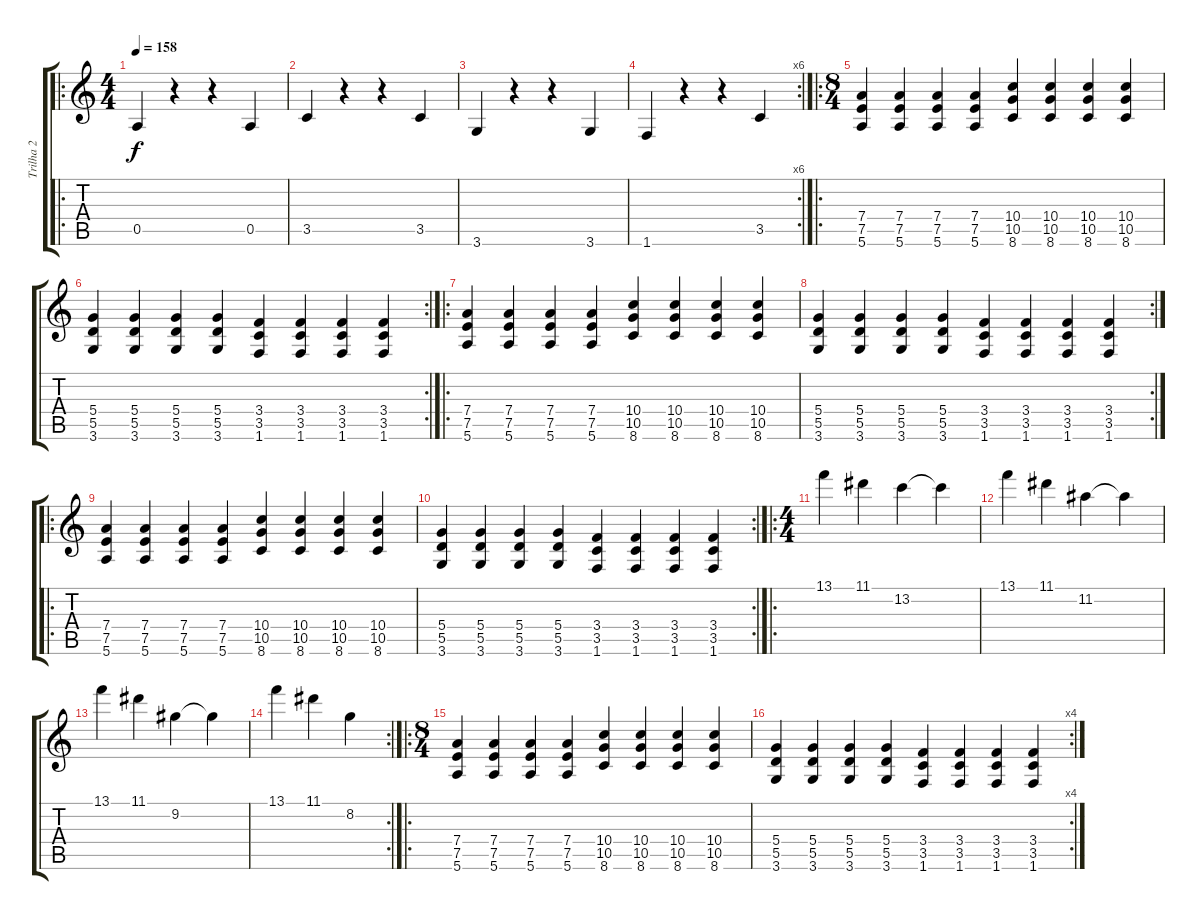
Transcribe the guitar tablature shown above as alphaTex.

\track ("Trilha 2" "Trilha 2") {instrument overdrivenguitar}
\staff {score tabs}
\tuning (E4 B3 G3 D3 A2 E2) {hide}
\ro
\ts (4 4)
\tempo 158
\clef g2
\ks c
0.5.4{dy f instrument overdrivenguitar} r.4 r.4 0.5.4 |
3.5.4 r.4 r.4 3.5.4 |
3.6.4 r.4 r.4 3.6.4 |
\rc 6
1.6.4 r.4 r.4 3.5.4 |
\ro
\ts (8 4)
(7.4 7.5 5.6).4 (7.4 7.5 5.6).4 (7.4 7.5 5.6).4 (7.4 7.5 5.6).4 (10.4 10.5 8.6).4 (10.4 10.5 8.6).4 (10.4 10.5 8.6).4 (10.4 10.5 8.6).4 |
\rc 2
(5.4 5.5 3.6).4 (5.4 5.5 3.6).4 (5.4 5.5 3.6).4 (5.4 5.5 3.6).4 (3.4 3.5 1.6).4 (3.4 3.5 1.6).4 (3.4 3.5 1.6).4 (3.4 3.5 1.6).4 |
\ro
(7.4 7.5 5.6).4 (7.4 7.5 5.6).4 (7.4 7.5 5.6).4 (7.4 7.5 5.6).4 (10.4 10.5 8.6).4 (10.4 10.5 8.6).4 (10.4 10.5 8.6).4 (10.4 10.5 8.6).4 |
\rc 2
(5.4 5.5 3.6).4 (5.4 5.5 3.6).4 (5.4 5.5 3.6).4 (5.4 5.5 3.6).4 (3.4 3.5 1.6).4 (3.4 3.5 1.6).4 (3.4 3.5 1.6).4 (3.4 3.5 1.6).4 |
\ro
(7.4 7.5 5.6).4 (7.4 7.5 5.6).4 (7.4 7.5 5.6).4 (7.4 7.5 5.6).4 (10.4 10.5 8.6).4 (10.4 10.5 8.6).4 (10.4 10.5 8.6).4 (10.4 10.5 8.6).4 |
\rc 2
(5.4 5.5 3.6).4 (5.4 5.5 3.6).4 (5.4 5.5 3.6).4 (5.4 5.5 3.6).4 (3.4 3.5 1.6).4 (3.4 3.5 1.6).4 (3.4 3.5 1.6).4 (3.4 3.5 1.6).4 |
\ro
\ts (4 4)
13.1.4 11.1.4 13.2.4 13.2{t}.4 |
13.1.4 11.1.4 11.2.4 11.2{t}.4 |
13.1.4 11.1.4 9.2.4 9.2{t}.4 |
\rc 2
13.1.4 11.1.4 8.2.4 |
\ro
\ts (8 4)
(7.4 7.5 5.6).4 (7.4 7.5 5.6).4 (7.4 7.5 5.6).4 (7.4 7.5 5.6).4 (10.4 10.5 8.6).4 (10.4 10.5 8.6).4 (10.4 10.5 8.6).4 (10.4 10.5 8.6).4 |
\rc 4
(5.4 5.5 3.6).4 (5.4 5.5 3.6).4 (5.4 5.5 3.6).4 (5.4 5.5 3.6).4 (3.4 3.5 1.6).4 (3.4 3.5 1.6).4 (3.4 3.5 1.6).4 (3.4 3.5 1.6).4
